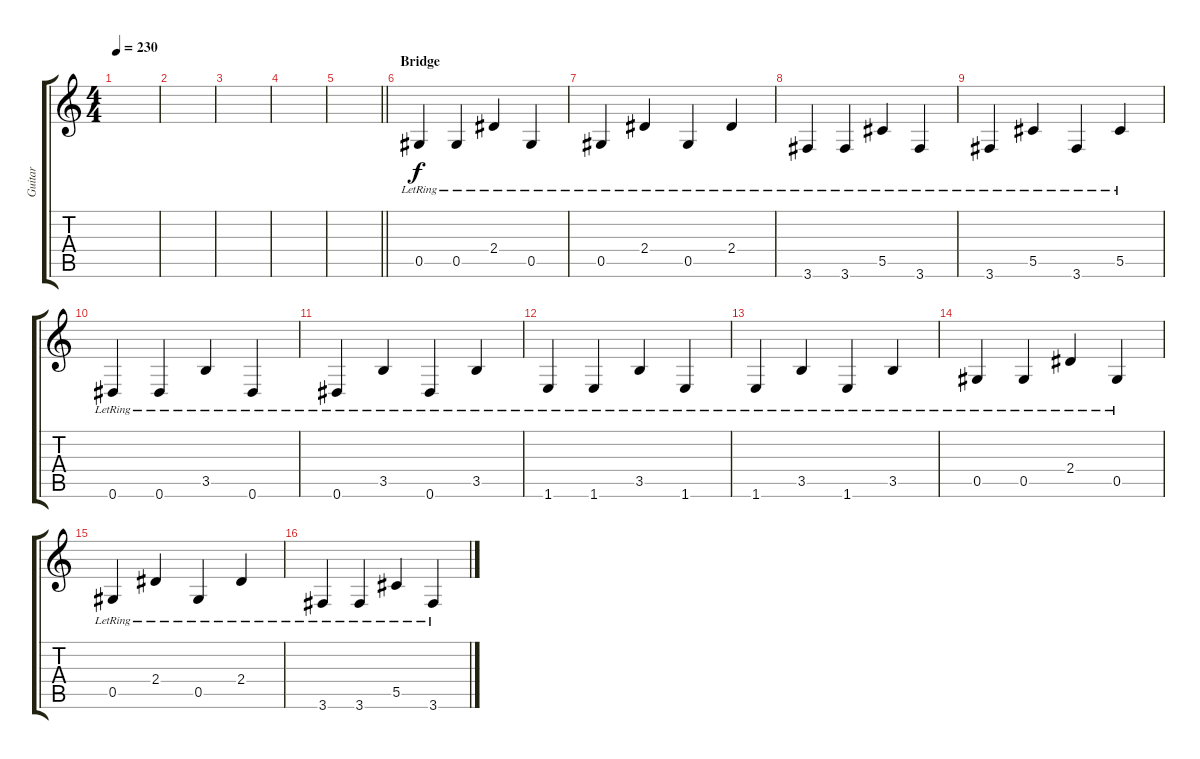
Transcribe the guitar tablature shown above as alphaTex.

\track ("Guitar" "Guitar") {instrument electricguitarclean}
\staff {score tabs}
\tuning (Eb4 Bb3 Gb3 Db3 Ab2 Eb2) {hide}
\ts (4 4)
\tempo 230
\clef g2
\ks c
|
|
|
|
\barLineRight lightlight
|
\section ("" "Bridge")
0.5{lr}.4 0.5{lr}.4 2.4{lr}.4 0.5{lr}.4 |
0.5{lr}.4 2.4{lr}.4 0.5{lr}.4 2.4{lr}.4 |
3.6{lr}.4 3.6{lr}.4 5.5{lr}.4 3.6{lr}.4 |
3.6{lr}.4 5.5{lr}.4 3.6{lr}.4 5.5{lr}.4 |
0.6{lr}.4 0.6{lr}.4 3.5{lr}.4 0.6{lr}.4 |
0.6{lr}.4 3.5{lr}.4 0.6{lr}.4 3.5{lr}.4 |
1.6{lr}.4 1.6{lr}.4 3.5{lr}.4 1.6{lr}.4 |
1.6{lr}.4 3.5{lr}.4 1.6{lr}.4 3.5{lr}.4 |
0.5{lr}.4 0.5{lr}.4 2.4{lr}.4 0.5{lr}.4 |
0.5{lr}.4 2.4{lr}.4 0.5{lr}.4 2.4{lr}.4 |
3.6{lr}.4 3.6{lr}.4 5.5{lr}.4 3.6{lr}.4
